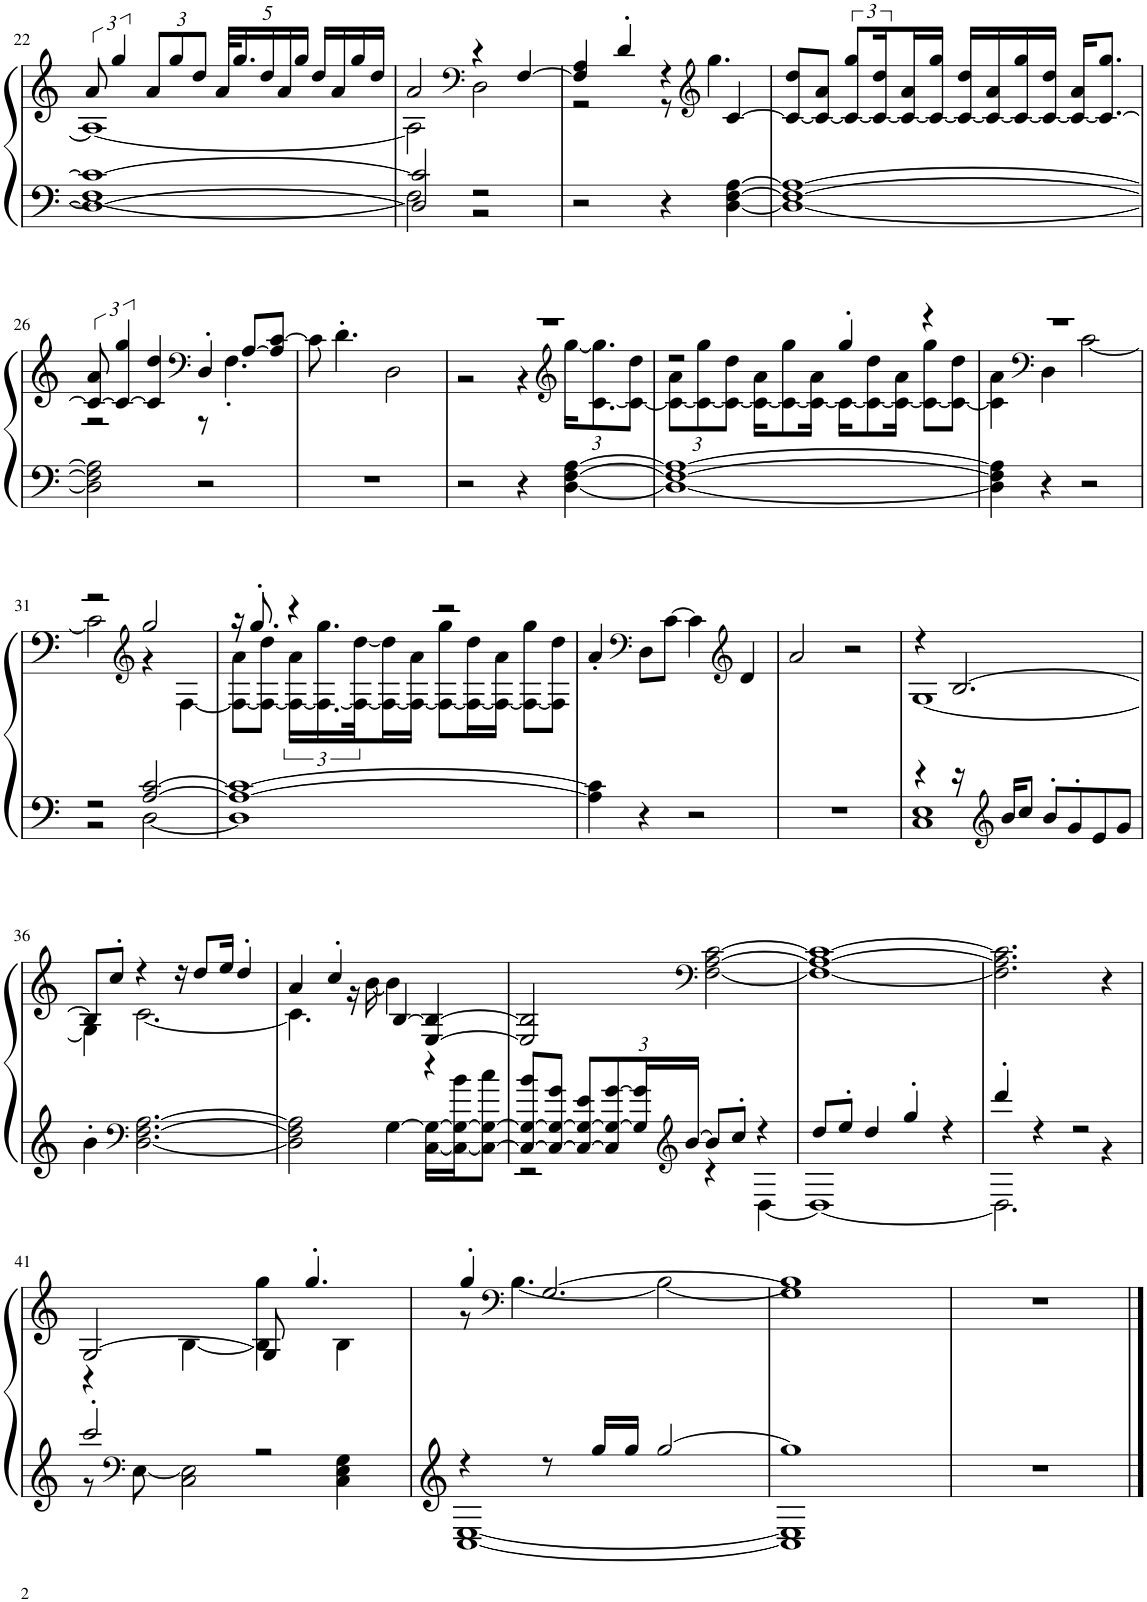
**kern	**kern
*part1	*part1
*staff2	*staff1
*I"ピアノ	*
!!LO:PB:g=z
*clefG2	*clefG2
*k[]	*k[]
*M4/4	*M4/4
=22	=22
*^	*^
1D_ 1c_	1F_	12a/	1A_
.	.	6gg/	.
*	*	*Xbrackettup	*
.	.	12a/L	.
.	.	12gg/	.
.	.	12dd/J	.
.	.	40a/KLL	.
.	.	20.gg/	.
.	.	20dd/	.
.	.	20a/	.
.	.	20gg/JJ	.
.	.	16dd/LL	.
.	.	16a/	.
.	.	16gg/	.
.	.	16dd/JJ	.
=23	=23	=23	=23
2D/] 2c/]	2F\]	2a/	2A\]
*	*	*clefF4	*
2r	2r	4r	2D\
.	.	[4F/	.
*v	*v	*	*
=24	=24	=24
2r	4F/] 4A/	2r
.	4d'/	.
4r	4r	8r
*	*clefG2	*
.	.	4.gg\
[4D\ [4F\ [4A\	[4c/	.
*	*v	*v
=25	=25
1D_ 1F_ 1A_	8c/_ 8dd/L
.	8c/_ 8a/J
*	*brackettup
.	12c/_ 12gg/L
.	24c/_ 24dd/L
.	16c/_ 16a/
.	16c/_ 16gg/JJ
.	16c/_ 16dd/LL
.	16c/_ 16a/
.	16c/_ 16gg/
.	16c/_ 16dd/JJ
.	16c/_ 16a/KL
.	8.c/_ 8.gg/J
!!LO:LB:g=z
=26	=26
*	*^
2D\] 2F\] 2A\]	12c/_ 12a/	2r
.	6c/_ 6gg/	.
.	4c/] 4dd/	.
*	*clefF4	*
2r	4D'/	8r
.	.	4.F'\
.	[8A/L	.
.	8A/] [8c/J	.
*	*v	*v
=27	=27
1r	8c\]
.	4.d'\
.	2D\
=28	=28
*	*^
2r	1r	2r
4r	.	4r
*	*clefG2	*
*	*	*Xbrackettup
[4D\ [4F\ [4A\	.	[24gg\KL
.	.	[12.c\ 12.gg\]
.	.	12c\_ 12dd\J
=29	=29	=29
1D_ 1F_ 1A_	2r	12c\_ 12a\L
.	.	12c\_ 12gg\
.	.	12c\_ 12dd\J
.	.	16c\_ 16a\KL
.	.	8c\_ 8gg\
.	.	16c\_ 16a\Jk
.	4gg'/	16c\KL_
.	.	8c\_ 8dd\
.	.	16c\_ 16a\Jk
.	4r	8c\_ 8gg\L
.	.	8c\_ 8dd\J
=30	=30	=30
4D\] 4F\] 4A\]	1r	4c\] 4a\
*	*clefF4	*
4r	.	4D\
2r	.	[2c\
!!LO:LB:g=z	!!
=31	=31	=31
*^	*	*
2r	2r	2r	2c\]
*	*	*clefG2	*
[2A/ [2c/	[2D\	2gg/	4r
.	.	.	[4F\
=32	=32	=32	=32
1A_ 1c_	1D]	16r	8F\_ 8a\L
.	.	8.gg'/	.
.	.	.	8F\_ 8dd\J
*	*	*	*brackettup
.	.	4r	24F\_ 24a\LL
.	.	.	24.F\_ 24.gg\
.	.	.	48F\_ [48dd\K
.	.	.	16F\_ 16dd\]
.	.	.	16F\_ 16a\JJ
.	.	2r	8F\_ 8gg\L
.	.	.	16F\_ 16dd\L
.	.	.	16F\_ 16a\JJ
.	.	.	8F\_ 8gg\L
.	.	.	8F\] 8dd\J
*v	*v	*	*
*	*v	*v
=33	=33
4A\] 4c\]	4a'/
*	*clefF4
4r	8D\L
.	[8c\J
2r	4c\]
*	*clefG2
.	4d/
=34	=34
1r	2a/
.	2r
=35	=35
*^	*^
4r	1C 1E	4r	[1G
16r	.	[2.B/	.
*clefG2	*	*	*
16b/KL	.	.	.
8cc/J	.	.	.
8b'/L	.	.	.
8g'/	.	.	.
8e/	.	.	.
8g/J	.	.	.
*v	*v	*	*
!!LO:LB:g=z	!!
=36	=36	=36
4b'\	8B/L]	4G\]
.	8cc'/J	.
*clefF4	*	*
[2.D\ [2.F\ [2.A\	4r	[2.c\
.	16r	.
.	8dd/L	.
.	16ee/Jk	.
.	4dd'/	.
=37	=37	=37
2D\] 2F\] 2A\]	4a/	4.c\]
.	4cc'/	.
.	.	16r
.	.	[16b\
[4G\	[4B/	4b\]
[16C\ 16G\_LL	[4E/ 4B/_	4r
16C\_ 16G\_ 16b\J	.	.
8C\_ 8G\_ 8cc\J	.	.
*	*v	*v
=38	=38
*^	*
8C/_ 8G/_ 8b/L	2r	2E/] 2B/]
8C/_ 8G/_ 8g/J	.	.
*Xbrackettup	*	*
12C/_ 12G/_ 12e/L	.	.
12C/] 12G/_ [12g/	.	.
24G/] 24g/]L	.	.
*clefG2	*	*
[24b/JJ	.	.
*	*	*clefF4
8b/L]	4r	[2F\ [2A\ [2c\
8cc'/J	.	.
4r	[4D\	.
=39	=39	=39
8dd/L	1D_	1F_ 1A_ 1c_
8ee'/J	.	.
4dd/	.	.
4gg'/	.	.
4r	.	.
=40	=40	=40
4ddd'/	2.D\]	2.F\] 2.A\] 2.c\]
4r	.	.
2r	.	.
.	4r	4r
!!LO:LB:g=z
=41	=41	=41
*	*	*^
2ccc'/	8r	[2G/	4r
*clefF4	*	*	*
.	[8E\	.	.
.	2C\ 2E\]	.	[4B\
2r	.	8G/]	4B\] 4gg\
.	.	4.gg'/	.
.	4C\ 4E\ 4G\	.	4B\
=42	=42	=42	=42
4r	[1C [1E	4gg'/	8r
*	*	*clefF4	*
.	.	.	[4.B\
8r	.	[2.G/	.
16gg/LL	.	.	.
16gg/JJ	.	.	.
[2gg/	.	.	2B\_
=43	=43	=43	=43
1gg]	1C] 1E]	1G]	1B]
*v	*v	*	*
*	*v	*v
=44	=44
1r	1r
==	==
*-	*-
